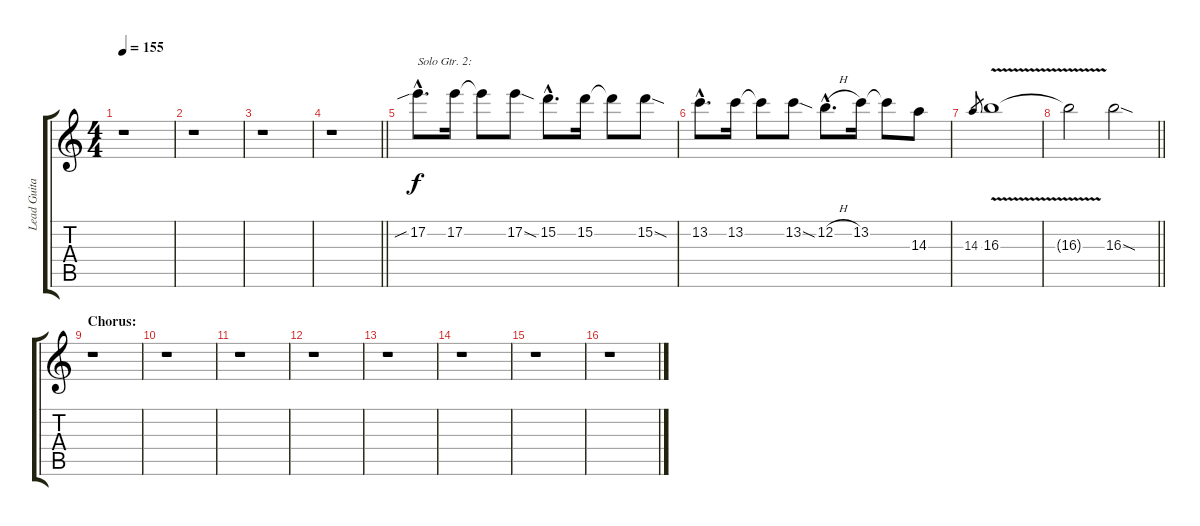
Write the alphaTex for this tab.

\track ("Lead Guitar II" "Lead Guita") {instrument distortionguitar}
\staff {score tabs}
\tuning (E4 B3 G3 D3 A2 E2) {hide}
\ts (4 4)
\tempo 155
\clef g2
\ks c
r.1{dy f} |
r.1 |
r.1 |
\barLineRight lightlight
r.1 |
17.2{sib hac}.8{d txt "Solo Gtr. 2:"} 17.2.16 17.2{t}.8 17.2{sod}.8 15.2{hac}.8{d} 15.2.16 15.2{t}.8 15.2{sod}.8 |
13.2{hac}.8{d} 13.2.16 13.2{t}.8 13.2{sod}.8 12.2{h hac}.8{d} 13.2.16 13.2{t}.8 14.3.8 |
14.3.8{gr} 16.3{v}.1 |
\barLineRight lightlight
16.3{t}.2 16.3{sod}.2 |
\section ("" "Chorus:")
r.1 |
r.1 |
r.1 |
r.1 |
r.1 |
r.1 |
r.1 |
r.1
